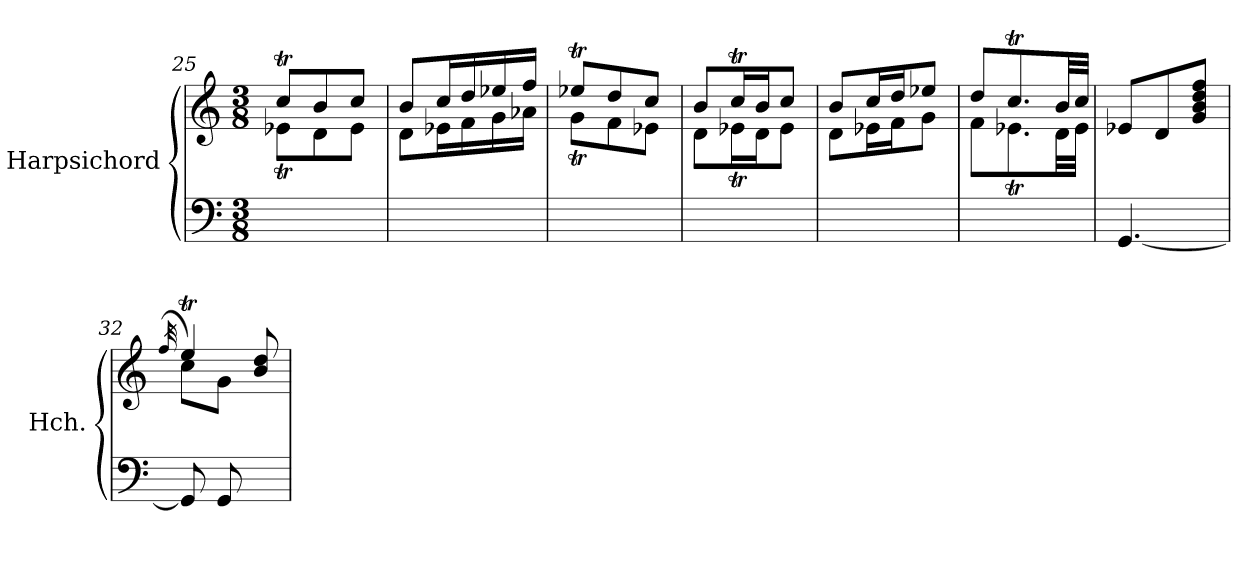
**kern	**kern
*part1	*part1
*staff2	*staff1
*I"Harpsichord	*
*I'Hch.	*
*clefF4	*clefG2
*k[]	*k[]
*M3/8	*M3/8
=25	=25
*	*^
4.ryy	8ccT/L	8e-XT\L
.	8b/	8d\
.	8cc/J	8e-\J
=26	=26	=26
4.ryy	8b/L	8d\L
.	16cc/L	16e-X\L
.	16dd/	16f\
.	16ee-X/	16g\
.	16ff/JJ	16a-X\JJ
=27	=27	=27
4.ryy	8ee-XT/L	8gT\L
.	8dd/	8f\
.	8cc/J	8e-X\J
=28	=28	=28
4.ryy	8b/L	8d\L
.	16ccT/L	16e-XT\L
.	16b/J	16d\J
.	8cc/J	8e-\J
!!LO:LB:g=z	!!
=29	=29	=29
4.ryy	8b/L	8d\L
.	16cc/L	16e-X\L
.	16dd/J	16f\J
.	8ee-X/J	8g\J
=30	=30	=30
4.ryy	8dd/L	8f\L
.	8.ccT/	8.e-XT\
.	32b/LL	32d\LL
.	32cc/JJJ	32e-\JJJ
*	*v	*v
=31	=31
[4.GG/	8e-X/L
.	8d/
.	8g/ 8b/ 8dd/ 8ff/J
=32	=32
.	(<32qff/
*	*^
*	*	*^
8GG/L]	4eet/)	8cc\L	4ryy
8GG/	.	8g\J	.
8ryy	8b/ 8dd/	8ryy	8f\J
*	*v	*v	*v
=	=
*-	*-
